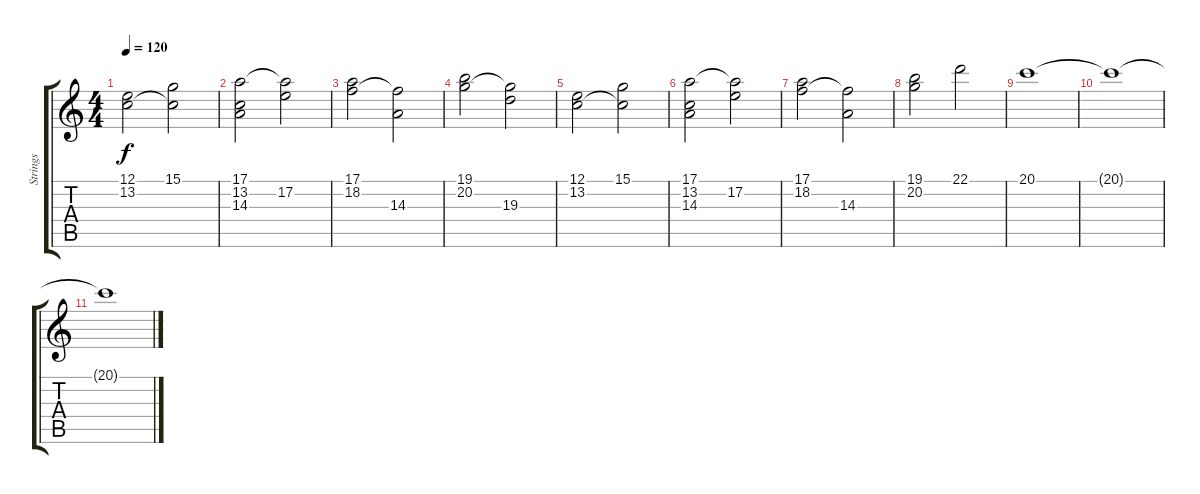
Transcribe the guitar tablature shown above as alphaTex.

\track ("Strings" "Strings") {instrument stringensemble2}
\staff {score tabs}
\tuning (E4 B3 G3 D3 A2 E2) {hide}
\ts (4 4)
\tempo 120
\clef g2
\ks c
(12.1 13.2).2{dy f} (15.1 13.2{t}).2 |
(17.1 13.2 14.3).2 (17.1{t} 17.2).2 |
(17.1 18.2).2 (18.2{t} 14.3).2 |
(19.1 20.2).2 (20.2{t} 19.3).2 |
(12.1 13.2).2 (15.1 13.2{t}).2 |
(17.1 13.2 14.3).2 (17.1{t} 17.2).2 |
(17.1 18.2).2 (18.2{t} 14.3).2 |
(19.1 20.2).2 22.1.2 |
20.1.1 |
20.1{t}.1{volume 0} |
20.1{t}.1
